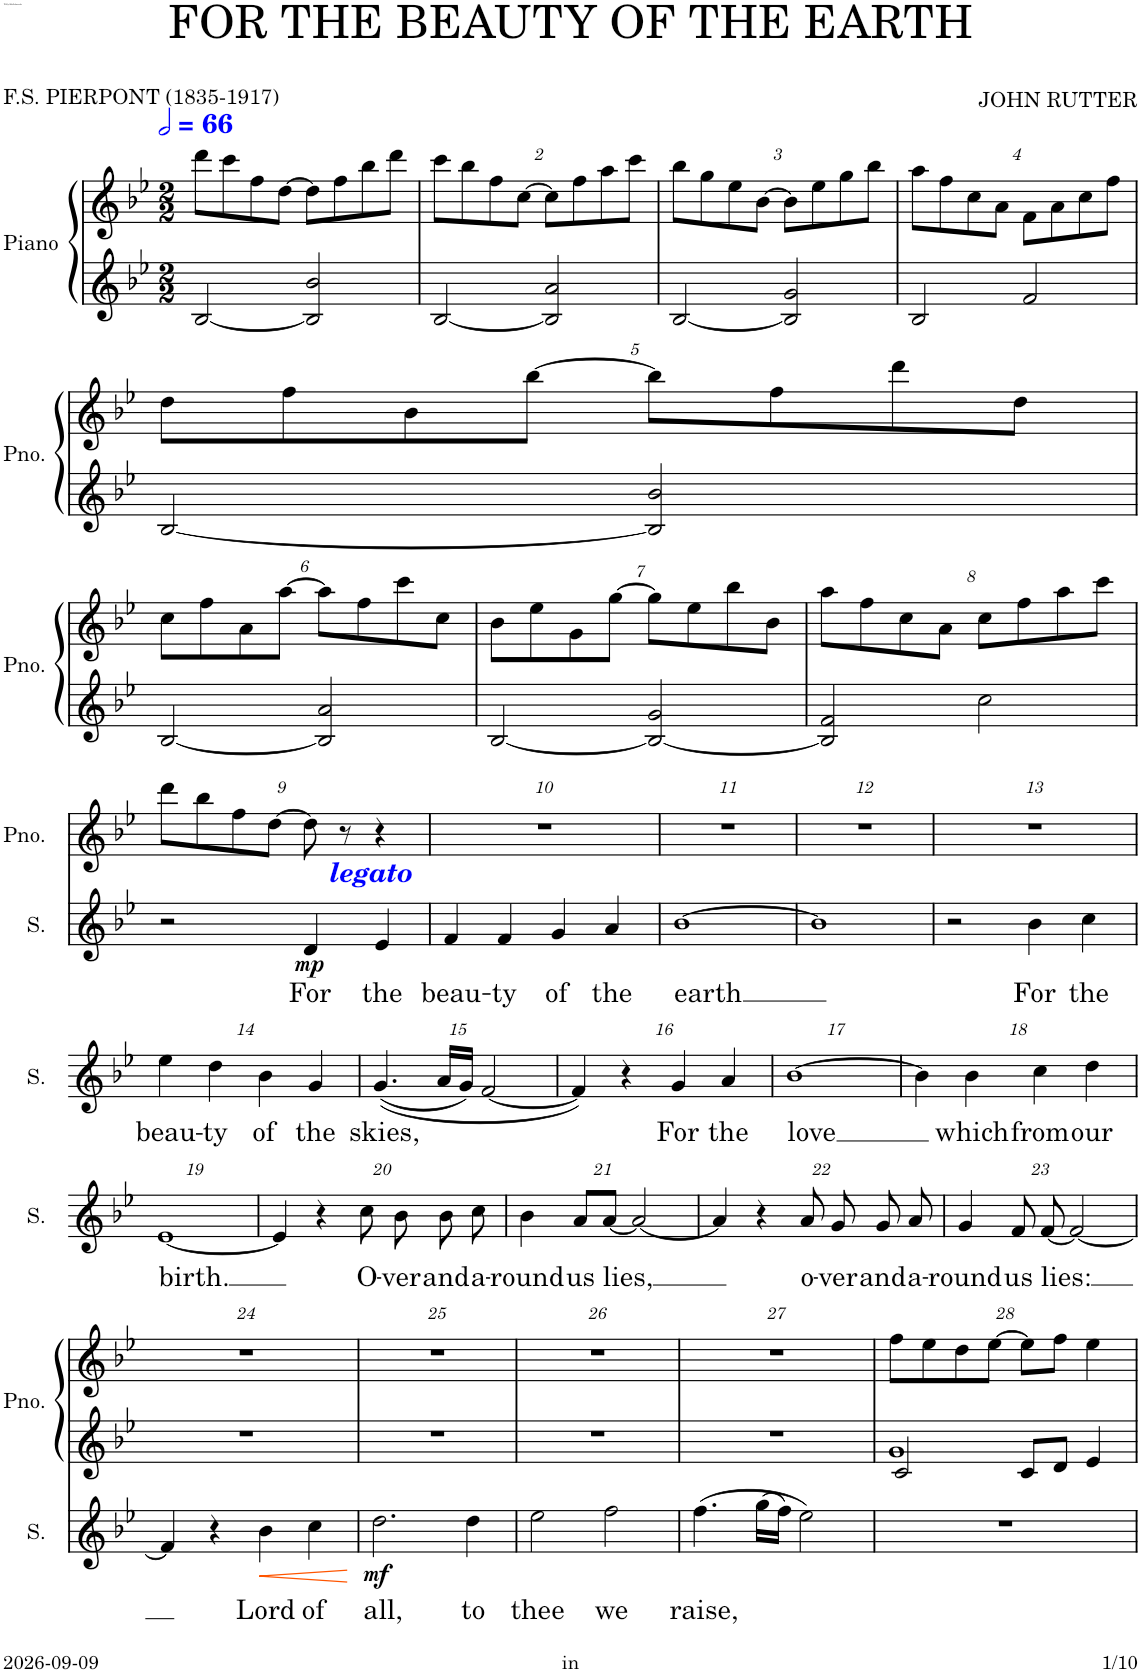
**kern	**text	**dynam	**kern	**kern
*part2	*part2	*part2	*part1	*part1
*staff3	*staff3	*staff3	*staff2	*staff1
*I"Soprano	*	*	*I"Piano	*
*I'S.	*	*	*I'Pno.	*
*stria5	*	*	*	*
*clefG2	*	*	*clefG2	*clefG2
*k[b-e-]	*	*	*k[b-e-]	*k[b-e-]
*M2/2	*	*	*M2/2	*M2/2
*MM132	*	*	*MM132	*MM132
=1	=1	=1	=1	=1
1r	.	.	[2B-/	8ddd\L
.	.	.	.	8ccc\
.	.	.	.	8ff\
.	.	.	.	[8dd\J
.	.	.	2B-/] 2b-/	8dd\L]
.	.	.	.	8ff\
.	.	.	.	8bb-\
.	.	.	.	8ddd\J
=2	=2	=2	=2	=2
1r	.	.	[2B-/	8ccc\L
.	.	.	.	8bb-\
.	.	.	.	8ff\
.	.	.	.	[8cc\J
.	.	.	2B-/] 2a/	8cc\L]
.	.	.	.	8ff\
.	.	.	.	8aa\
.	.	.	.	8ccc\J
=3	=3	=3	=3	=3
1r	.	.	[2B-/	8bb-\L
.	.	.	.	8gg\
.	.	.	.	8ee-\
.	.	.	.	[8b-\J
.	.	.	2B-/] 2g/	8b-\L]
.	.	.	.	8ee-\
.	.	.	.	8gg\
.	.	.	.	8bb-\J
=4	=4	=4	=4	=4
1r	.	.	2B-/	8aa\L
.	.	.	.	8ff\
.	.	.	.	8cc\
.	.	.	.	8a\J
.	.	.	2f/	8f\L
.	.	.	.	8a\
.	.	.	.	8cc\
.	.	.	.	8ff\J
!!LO:LB:g=z
=5	=5	=5	=5	=5
1r	.	.	[2B-/	8dd\L
.	.	.	.	8ff\
.	.	.	.	8b-\
.	.	.	.	[8bb-\J
.	.	.	2B-/] 2b-/	8bb-\L]
.	.	.	.	8ff\
.	.	.	.	8ddd\
.	.	.	.	8dd\J
!!LO:LB:g=z
=6	=6	=6	=6	=6
1r	.	.	[2B-/	8cc\L
.	.	.	.	8ff\
.	.	.	.	8a\
.	.	.	.	[8aa\J
.	.	.	2B-/] 2a/	8aa\L]
.	.	.	.	8ff\
.	.	.	.	8ccc\
.	.	.	.	8cc\J
=7	=7	=7	=7	=7
1r	.	.	[2B-/	8b-\L
.	.	.	.	8ee-\
.	.	.	.	8g\
.	.	.	.	[8gg\J
.	.	.	2B-/_ 2g/	8gg\L]
.	.	.	.	8ee-\
.	.	.	.	8bb-\
.	.	.	.	8b-\J
=8	=8	=8	=8	=8
1r	.	.	2B-/] 2f/	8aa\L
.	.	.	.	8ff\
.	.	.	.	8cc\
.	.	.	.	8a\J
.	.	.	2cc\	8cc\L
.	.	.	.	8ff\
.	.	.	.	8aa\
.	.	.	.	8ccc\J
!!LO:LB:g=z
=9	=9	=9	=9	=9
2r	.	.	1r	8ddd\L
.	.	.	.	8bb-\
.	.	.	.	8ff\
.	.	.	.	[8dd\J
!	!LO:LY:b	!LO:DY:b	!	!
4d/	For	mp	.	8dd\]
.	.	.	.	8r
!LO:TX:a:Bi:color=#0000FF:t=legato	!	!	!	!
!	!LO:LY:b	!	!	!
4e-/	the	.	.	4r
=10	=10	=10	=10	=10
!	!LO:LY:b	!	!	!
4f/	beau-	.	1r	1r
!	!LO:LY:b	!	!	!
4f/	-ty	.	.	.
!	!LO:LY:b	!	!	!
4g/	of	.	.	.
!	!LO:LY:b	!	!	!
4a/	the	.	.	.
=11	=11	=11	=11	=11
!	!LO:LY:b	!	!	!
[1b-	earth	.	1r	1r
=12	=12	=12	=12	=12
1b-]	.	.	1r	1r
=13	=13	=13	=13	=13
2r	.	.	1r	1r
!	!LO:LY:b	!	!	!
4b-\	For	.	.	.
!	!LO:LY:b	!	!	!
4cc\	the	.	.	.
!!LO:LB:g=z
=14	=14	=14	=14	=14
!	!LO:LY:b	!	!	!
4ee-\	beau-	.	1r	1r
!	!LO:LY:b	!	!	!
4dd\	-ty	.	.	.
!	!LO:LY:b	!	!	!
4b-\	of	.	.	.
!	!LO:LY:b	!	!	!
4g/	the	.	.	.
=15	=15	=15	=15	=15
!	!LO:LY:b	!	!	!
((4.g/	skies,	.	1r	1r
16a/LL	.	.	.	.
16g/JJ)	.	.	.	.
[2f/	.	.	.	.
=16	=16	=16	=16	=16
4f/])	.	.	1r	1r
4r	.	.	.	.
!	!LO:LY:b	!	!	!
4g/	For	.	.	.
!	!LO:LY:b	!	!	!
4a/	the	.	.	.
=17	=17	=17	=17	=17
!	!LO:LY:b	!	!	!
[1b-	love	.	1r	1r
=18	=18	=18	=18	=18
4b-\]	.	.	1r	1r
!	!LO:LY:b	!	!	!
4b-\	which	.	.	.
!	!LO:LY:b	!	!	!
4cc\	from	.	.	.
!	!LO:LY:b	!	!	!
4dd\	our	.	.	.
!!LO:LB:g=z
=19	=19	=19	=19	=19
!	!LO:LY:b	!	!	!
[1e-	birth.	.	1r	1r
=20	=20	=20	=20	=20
4e-/]	.	.	1r	1r
4r	.	.	.	.
!	!LO:LY:b	!	!	!
8cc\	O-	.	.	.
!	!LO:LY:b	!	!	!
8b-\	-ver	.	.	.
!	!LO:LY:b	!	!	!
8b-\	and	.	.	.
!	!LO:LY:b	!	!	!
8cc\	a-	.	.	.
=21	=21	=21	=21	=21
!	!LO:LY:b	!	!	!
4b-\	-round	.	1r	1r
!	!LO:LY:b	!	!	!
8a/L	us	.	.	.
!	!LO:LY:b	!	!	!
[8a/J	lies,	.	.	.
2a/_	.	.	.	.
=22	=22	=22	=22	=22
4a/]	.	.	1r	1r
4r	.	.	.	.
!	!LO:LY:b	!	!	!
8a/	o-	.	.	.
!	!LO:LY:b	!	!	!
8g/	-ver	.	.	.
!	!LO:LY:b	!	!	!
8g/	and	.	.	.
!	!LO:LY:b	!	!	!
8a/	a-	.	.	.
=23	=23	=23	=23	=23
!	!LO:LY:b	!	!	!
4g/	-round	.	1r	1r
!	!LO:LY:b	!	!	!
8f/	us	.	.	.
!	!LO:LY:b	!	!	!
[8f/	lies:	.	.	.
2f/_	.	.	.	.
!!LO:LB:g=z
=24	=24	=24	=24	=24
4f/]	.	.	1r	1r
4r	.	.	.	.
!	!LO:LY:b	!LO:HP:b	!	!
4b-\	Lord	<	.	.
!	!LO:LY:b	!	!	!
4cc\	of	.	.	.
.	.	[	.	.
=25	=25	=25	=25	=25
!	!LO:LY:b	!LO:DY:b	!	!
2.dd\	all,	mf	1r	1r
!	!LO:LY:b	!	!	!
4dd\	to	.	.	.
=26	=26	=26	=26	=26
!	!LO:LY:b	!	!	!
2ee-\	thee	.	1r	1r
!	!LO:LY:b	!	!	!
2ff\	we	.	.	.
=27	=27	=27	=27	=27
!	!LO:LY:b	!	!	!
(4.ff\	raise,	.	1r	1r
(16gg\LL	.	.	.	.
16ff\JJ)	.	.	.	.
2ee-\)	.	.	.	.
=28	=28	=28	=28	=28
*	*	*	*^	*
1r	.	.	2c/	1g	8ff\L
.	.	.	.	.	8ee-\
.	.	.	.	.	8dd\
.	.	.	.	.	[8ee-\J
.	.	.	8c/L	.	8ee-\L]
.	.	.	8d/J	.	8ff\J
.	.	.	4e-/	.	4ee-\
*	*	*	*v	*v	*
=	=	=	=	=
*-	*-	*-	*-	*-
